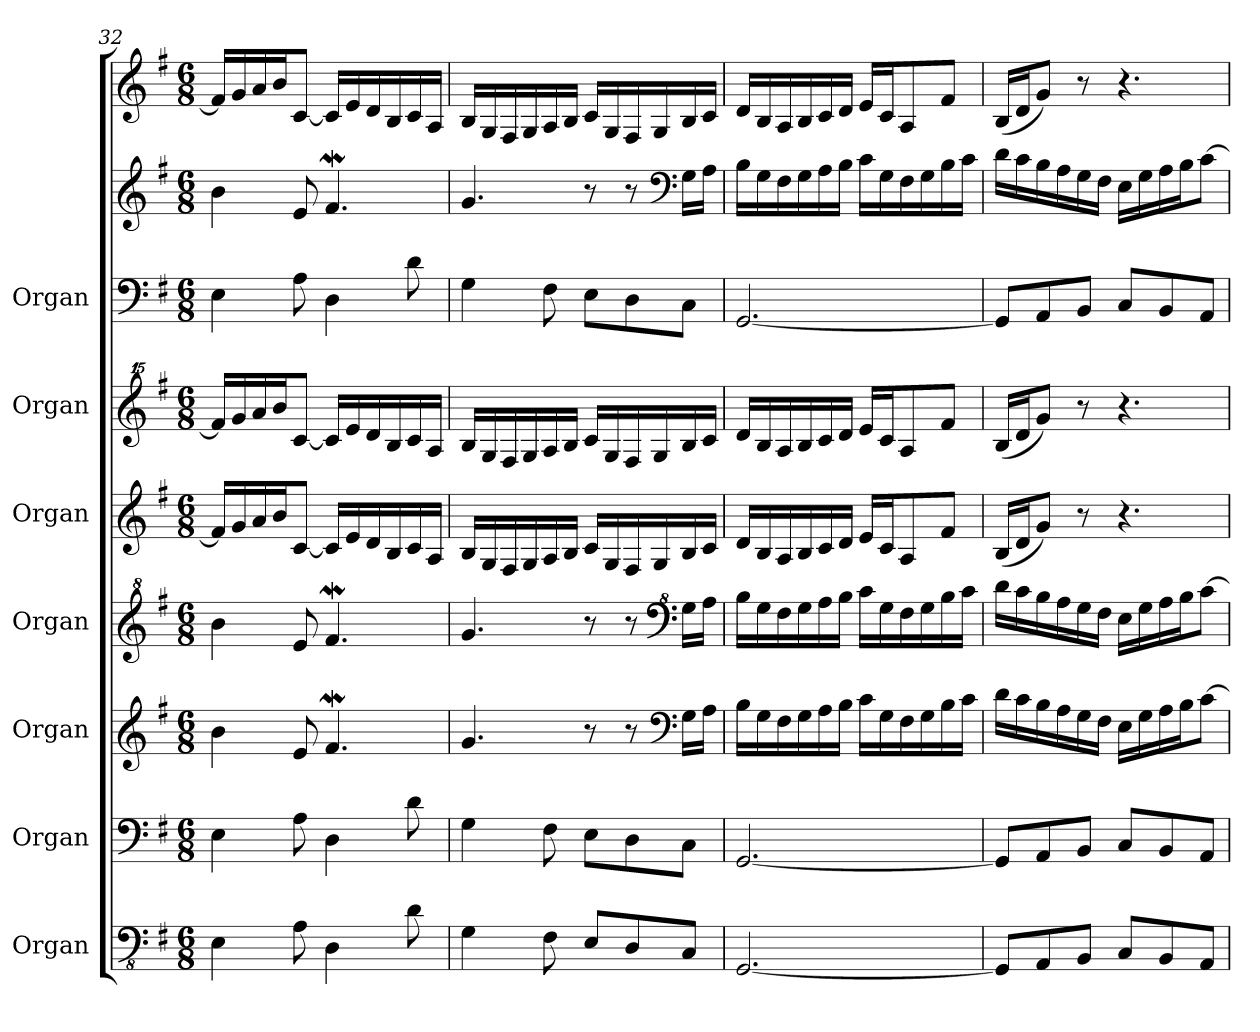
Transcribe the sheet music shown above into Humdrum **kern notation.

**kern	**kern	**kern	**kern	**kern	**kern	**kern	**kern	**kern
*part7	*part6	*part5	*part4	*part3	*part2	*part1	*part1	*part1
*staff9	*staff8	*staff7	*staff6	*staff5	*staff4	*staff3	*staff2	*staff1
*I"Organ	*I"Organ	*I"Organ	*I"Organ	*I"Organ	*I"Organ	*I"Organ	*	*
*I'Org.	*I'Org.	*I'Org.	*I'Org.	*I'Org.	*I'Org.	*	*	*
*clefFv4	*clefF4	*clefG2	*clefG^2	*clefG2	*clefG^^2	*clefF4	*clefG2	*clefG2
*k[f#]	*k[f#]	*k[f#]	*k[f#]	*k[f#]	*k[f#]	*k[f#]	*k[f#]	*k[f#]
*M6/8	*M6/8	*M6/8	*M6/8	*M6/8	*M6/8	*M6/8	*M6/8	*M6/8
=32	=32	=32	=32	=32	=32	=32	=32	=32
4EE\	4E\	4b\	4bb\	16f#/LL]	16fff#/LL]	4E\	4b\	16f#/LL]
.	.	.	.	16g/	16ggg/	.	.	16g/
.	.	.	.	16a/	16aaa/	.	.	16a/
.	.	.	.	16b/J	16bbb/J	.	.	16b/J
8AA\	8A\	8e/	8ee/	[8c/J	[8ccc/J	8A\	8e/	[8c/J
4DD\	4D\	4.f#W/	4.ff#W/	16c/LL]	16ccc/LL]	4D\	4.f#W/	16c/LL]
.	.	.	.	16e/	16eee/	.	.	16e/
.	.	.	.	16d/	16ddd/	.	.	16d/
.	.	.	.	16B/	16bb/	.	.	16B/
8D\	8d\	.	.	16c/	16ccc/	8d\	.	16c/
.	.	.	.	16A/JJ	16aa/JJ	.	.	16A/JJ
=33	=33	=33	=33	=33	=33	=33	=33	=33
4GG\	4G\	4.g/	4.gg/	16B/LL	16bb/LL	4G\	4.g/	16B/LL
.	.	.	.	16G/	16gg/	.	.	16G/
.	.	.	.	16F#/	16ff#/	.	.	16F#/
.	.	.	.	16G/	16gg/	.	.	16G/
8FF#\	8F#\	.	.	16A/	16aa/	8F#\	.	16A/
.	.	.	.	16B/JJ	16bb/JJ	.	.	16B/JJ
8EE/L	8E\L	8r	8r	16c/LL	16ccc/LL	8E\L	8r	16c/LL
.	.	.	.	16G/	16gg/	.	.	16G/
8DD/	8D\	8r	8r	16F#/	16ff#/	8D\	8r	16F#/
.	.	.	.	16G/	16gg/	.	.	16G/
*	*	*clefF4	*clefF^4	*	*	*	*clefF4	*
8CC/J	8C\J	16G\LL	16g\LL	16B/	16bb/	8C\J	16G\LL	16B/
.	.	16A\JJ	16a\JJ	16c/JJ	16ccc/JJ	.	16A\JJ	16c/JJ
=34	=34	=34	=34	=34	=34	=34	=34	=34
[2.GGG/	[2.GG/	16B\LL	16b\LL	16d/LL	16ddd/LL	[2.GG/	16B\LL	16d/LL
.	.	16G\	16g\	16B/	16bb/	.	16G\	16B/
.	.	16F#\	16f#\	16A/	16aa/	.	16F#\	16A/
.	.	16G\	16g\	16B/	16bb/	.	16G\	16B/
.	.	16A\	16a\	16c/	16ccc/	.	16A\	16c/
.	.	16B\JJ	16b\JJ	16d/JJ	16ddd/JJ	.	16B\JJ	16d/JJ
.	.	16c\LL	16cc\LL	16e/LL	16eee/LL	.	16c\LL	16e/LL
.	.	16G\	16g\	16c/J	16ccc/J	.	16G\	16c/J
.	.	16F#\	16f#\	8A/	8aa/	.	16F#\	8A/
.	.	16G\	16g\	.	.	.	16G\	.
.	.	16B\	16b\	8f#/J	8fff#/J	.	16B\	8f#/J
.	.	16c\JJ	16cc\JJ	.	.	.	16c\JJ	.
=35	=35	=35	=35	=35	=35	=35	=35	=35
8GGG/L]	8GG/L]	16d\LL	16dd\LL	(<16B/LL	(<16bb/LL	8GG/L]	16d\LL	(<16B/LL
.	.	16c\	16cc\	16d/J	16ddd/J	.	16c\	16d/J
8AAA/	8AA/	16B\	16b\	8g/J)	8ggg/J)	8AA/	16B\	8g/J)
.	.	16A\	16a\	.	.	.	16A\	.
8BBB/J	8BB/J	16G\	16g\	8r	8r	8BB/J	16G\	8r
.	.	16F#\JJ	16f#\JJ	.	.	.	16F#\JJ	.
8CC/L	8C/L	16E\LL	16e\LL	4.r	4.r	8C/L	16E\LL	4.r
.	.	16G\	16g\	.	.	.	16G\	.
8BBB/	8BB/	16A\	16a\	.	.	8BB/	16A\	.
.	.	16B\J	16b\J	.	.	.	16B\J	.
8AAA/J	8AA/J	[8c\J	[8cc\J	.	.	8AA/J	[8c\J	.
=	=	=	=	=	=	=	=	=
*-	*-	*-	*-	*-	*-	*-	*-	*-
